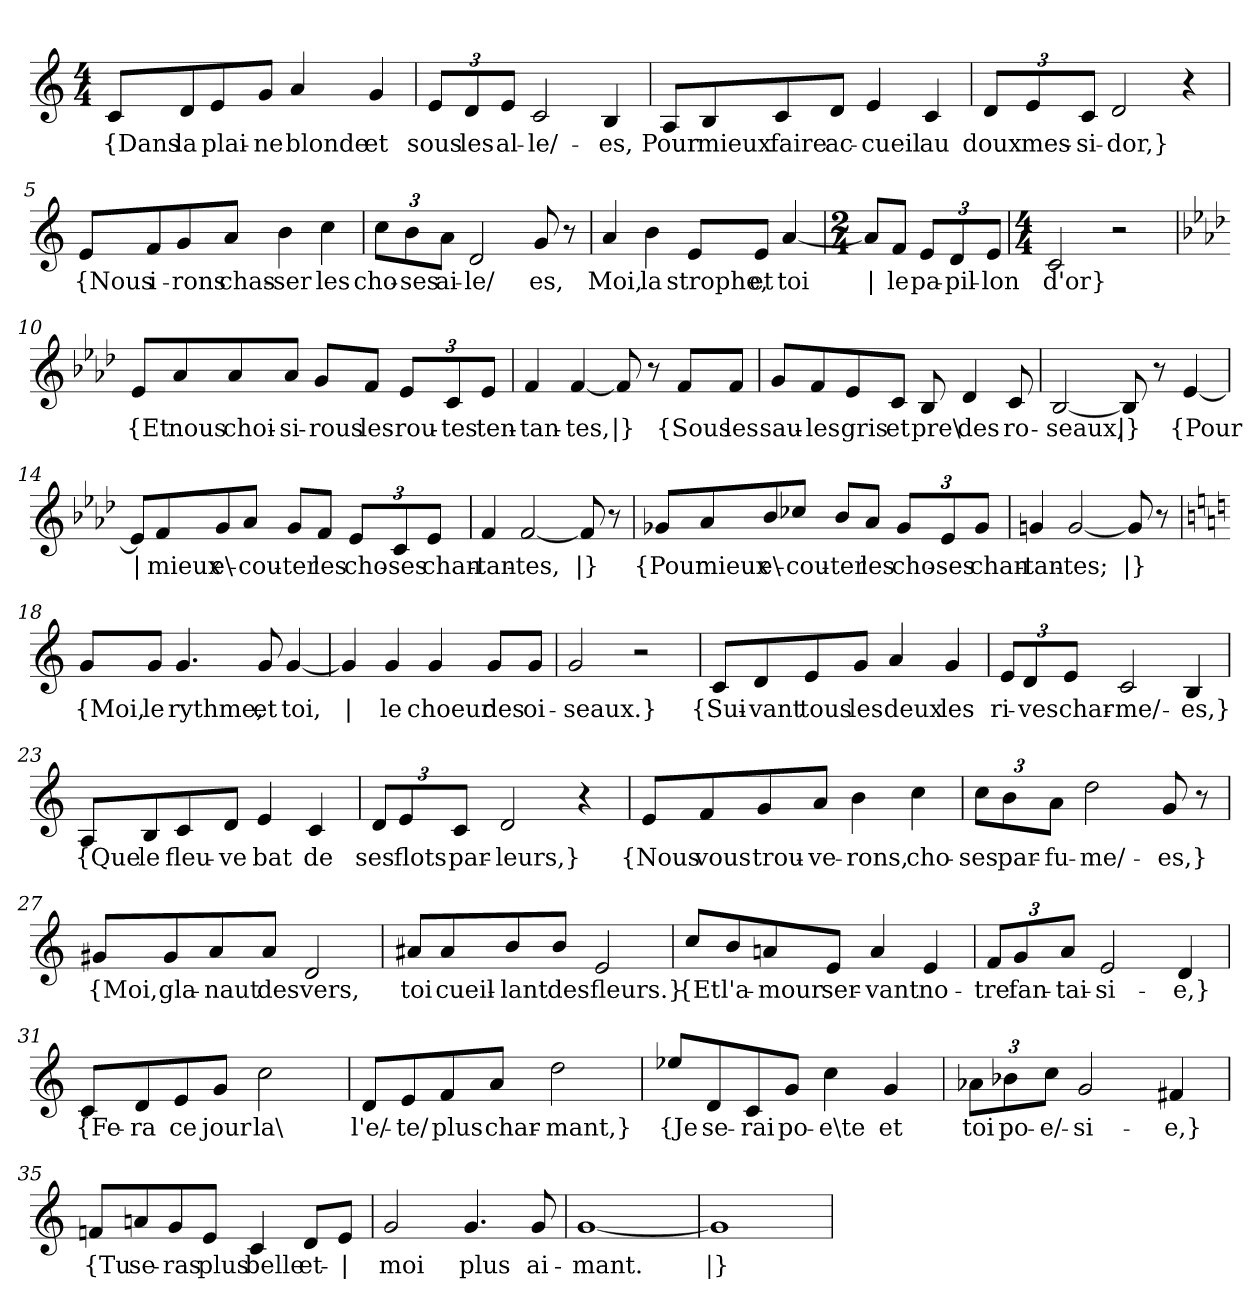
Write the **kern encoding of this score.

**kern	**text
*part1	*part1
*staff1	*staff1
*clefG2	*
*k[]	*
*M4/4	*
=1	=1
!	!LO:LY:b
8c/L	{Dans
!	!LO:LY:b
8d/	la
!	!LO:LY:b
8e/	plai-
!	!LO:LY:b
8g/J	-ne
!	!LO:LY:b
4a/	blonde
!	!LO:LY:b
4g/	et
=2	=2
*Xbrackettup	*
!	!LO:LY:b
12e/L	sous
!	!LO:LY:b
12d/	les
!	!LO:LY:b
12e/J	al-
!	!LO:LY:b
2c/	-le/-
!	!LO:LY:b
4B/	-es,
=3	=3
!	!LO:LY:b
8A/L	Pour
!	!LO:LY:b
8B/	mieux
!	!LO:LY:b
8c/	faire
!	!LO:LY:b
8d/J	ac-
!	!LO:LY:b
4e/	-cueil
!	!LO:LY:b
4c/	au
=4	=4
!	!LO:LY:b
12d/L	doux
!	!LO:LY:b
12e/	mes-
!	!LO:LY:b
12c/J	-si-
!	!LO:LY:b
2d/	-dor,}
4r	.
!!LO:LB:g=z
=5	=5
!	!LO:LY:b
8e/L	{Nous
!	!LO:LY:b
8f/	i-
!	!LO:LY:b
8g/	-rons
!	!LO:LY:b
8a/J	chas-
!	!LO:LY:b
4b\	-ser
!	!LO:LY:b
4cc\	les
=6	=6
!	!LO:LY:b
12cc\L	cho-
!	!LO:LY:b
12b\	-ses
!	!LO:LY:b
12a\J	ai-
!	!LO:LY:b
2d/	le/
!	!LO:LY:b
8g/	-es,
8r	.
=7	=7
!	!LO:LY:b
4a/	Moi,
!	!LO:LY:b
4b\	la
!	!LO:LY:b
8e/L	strophe,
!	!LO:LY:b
8e/J	et
!	!LO:LY:b
[4a/	toi
=8	=8
*M2/4	*
!	!LO:LY:b
8a/L]	|
!	!LO:LY:b
8f/J	le
!	!LO:LY:b
12e/L	pa-
!	!LO:LY:b
12d/	-pil-
!	!LO:LY:b
12e/J	-lon
!!LO:LB:g=z
=9	=9
*M4/4	*
!	!LO:LY:b
2c/	d'or}
2r	.
=10	=10
*k[b-e-a-d-]	*
!	!LO:LY:b
8e-/L	{Et
!	!LO:LY:b
8a-/	nous
!	!LO:LY:b
8a-/	choi-
!	!LO:LY:b
8a-/J	-si-
!	!LO:LY:b
8g/L	-rous
!	!LO:LY:b
8f/J	les
!	!LO:LY:b
12e-/L	rou-
!	!LO:LY:b
12c/	-tes
!	!LO:LY:b
12e-/J	ten-
=11	=11
!	!LO:LY:b
4f/	-tan-
!	!LO:LY:b
[4f/	-tes,
!	!LO:LY:b
8f/]	|}
8r	.
!	!LO:LY:b
8f/L	{Sous
!	!LO:LY:b
8f/J	les
=12	=12
!	!LO:LY:b
8g/L	sau-
!	!LO:LY:b
8f/	-les
!	!LO:LY:b
8e-/	gris
!	!LO:LY:b
8c/J	et
!	!LO:LY:b
8B-/	pre\
!	!LO:LY:b
4d-/	des
!	!LO:LY:b
8c/	ro-
!!LO:LB:g=z
=13	=13
!	!LO:LY:b
[2B-/	-seaux,
!	!LO:LY:b
8B-/]	|}
8r	.
!	!LO:LY:b
[4e-/	{Pour
=14	=14
!	!LO:LY:b
8e-/L]	|
!	!LO:LY:b
8f/	mieux
!	!LO:LY:b
8g/	e\-
!	!LO:LY:b
8a-/J	-cou-
!	!LO:LY:b
8g/L	-ter
!	!LO:LY:b
8f/J	les
!	!LO:LY:b
12e-/L	cho-
!	!LO:LY:b
12c/	-ses
!	!LO:LY:b
12e-/J	chan-
=15	=15
!	!LO:LY:b
4f/	-tan-
!	!LO:LY:b
[2f/	tes,
!	!LO:LY:b
8f/]	|}
8r	.
!!LO:LB:g=z
=16	=16
!	!LO:LY:b
8g-X/L	{Pour
!	!LO:LY:b
8a-/	mieux
!	!LO:LY:b
8b-/	e\-
!	!LO:LY:b
8cc-X/J	-cou-
!	!LO:LY:b
8b-/L	-ter
!	!LO:LY:b
8a-/J	les
!	!LO:LY:b
12g-/L	cho-
!	!LO:LY:b
12e-/	-ses
!	!LO:LY:b
12g-/J	chan-
=17	=17
!	!LO:LY:b
4gn/	-tan-
!	!LO:LY:b
[2g/	-tes;
!	!LO:LY:b
8g/]	|}
8r	.
=18	=18
*k[]	*
!	!LO:LY:b
8g/L	{Moi,
!	!LO:LY:b
8g/J	le
!	!LO:LY:b
4.g/	rythme,
!	!LO:LY:b
8g/	et
!	!LO:LY:b
[4g/	toi,
!!LO:LB:g=z
=19	=19
!	!LO:LY:b
4g/]	|
!	!LO:LY:b
4g/	le
!	!LO:LY:b
4g/	choeur
!	!LO:LY:b
8g/L	des
!	!LO:LY:b
8g/J	oi-
=20	=20
!	!LO:LY:b
2g/	-seaux.}
2r	.
=21	=21
!	!LO:LY:b
8c/L	{Sui-
!	!LO:LY:b
8d/	-vant
!	!LO:LY:b
8e/	tous
!	!LO:LY:b
8g/J	les
!	!LO:LY:b
4a/	deux
!	!LO:LY:b
4g/	les
=22	=22
!	!LO:LY:b
12e/L	ri-
!	!LO:LY:b
12d/	-ves
!	!LO:LY:b
12e/J	char-
!	!LO:LY:b
2c/	-me/-
!	!LO:LY:b
4B/	-es,}
!!LO:LB:g=z
=23	=23
!	!LO:LY:b
8A/L	{Que
!	!LO:LY:b
8B/	le
!	!LO:LY:b
8c/	fleu-
!	!LO:LY:b
8d/J	-ve
!	!LO:LY:b
4e/	bat
!	!LO:LY:b
4c/	de
=24	=24
!	!LO:LY:b
12d/L	ses
!	!LO:LY:b
12e/	flots
!	!LO:LY:b
12c/J	par-
!	!LO:LY:b
2d/	-leurs,}
4r	.
=25	=25
!	!LO:LY:b
8e/L	{Nous
!	!LO:LY:b
8f/	vous
!	!LO:LY:b
8g/	trou-
!	!LO:LY:b
8a/J	-ve-
!	!LO:LY:b
4b\	-rons,
!	!LO:LY:b
4cc\	cho-
!!LO:LB:g=z
=26	=26
!	!LO:LY:b
12cc\L	-ses
!	!LO:LY:b
12b\	par-
!	!LO:LY:b
12a\J	-fu-
!	!LO:LY:b
2dd\	-me/-
!	!LO:LY:b
8g/	-es,}
8r	.
=27	=27
!	!LO:LY:b
8g#X/L	{Moi,
!	!LO:LY:b
8g#/	gla-
!	!LO:LY:b
8a/	-naut
!	!LO:LY:b
8a/J	des
!	!LO:LY:b
2d/	vers,
=28	=28
!	!LO:LY:b
8a#X/L	toi
!	!LO:LY:b
8a#/	cueil-
!	!LO:LY:b
8b/	-lant
!	!LO:LY:b
8b/J	des
!	!LO:LY:b
2e/	fleurs.}
!!LO:LB:g=z
=29	=29
!	!LO:LY:b
8cc/L	{Et
!	!LO:LY:b
8b/	l'a-
!	!LO:LY:b
8an/	-mour
!	!LO:LY:b
8e/J	ser-
!	!LO:LY:b
4a/	-vant
!	!LO:LY:b
4e/	no-
=30	=30
!	!LO:LY:b
12f/L	-tre
!	!LO:LY:b
12g/	fan-
!	!LO:LY:b
12a/J	-tai-
!	!LO:LY:b
2e/	-si-
!	!LO:LY:b
4d/	-e,}
=31	=31
!	!LO:LY:b
8c/L	{Fe-
!	!LO:LY:b
8d/	-ra
!	!LO:LY:b
8e/	ce
!	!LO:LY:b
8g/J	jour
!	!LO:LY:b
2cc\	la\
=32	=32
!	!LO:LY:b
8d/L	l'e/-
!	!LO:LY:b
8e/	-te/
!	!LO:LY:b
8f/	plus
!	!LO:LY:b
8a/J	char-
!	!LO:LY:b
2dd\	-mant,}
!!LO:LB:g=z
=33	=33
!	!LO:LY:b
8ee-X/L	{Je
!	!LO:LY:b
8d/	se-
!	!LO:LY:b
8c/	-rai
!	!LO:LY:b
8g/J	po-
!	!LO:LY:b
4cc\	-e\te
!	!LO:LY:b
4g/	et
=34	=34
!	!LO:LY:b
12a-X\L	toi
!	!LO:LY:b
12b-X\	po-
!	!LO:LY:b
12cc\J	-e/-
!	!LO:LY:b
2g/	-si-
!	!LO:LY:b
4f#X/	-e,}
=35	=35
!	!LO:LY:b
8fn/L	{Tu
!	!LO:LY:b
8an/	se-
!	!LO:LY:b
8g/	-ras
!	!LO:LY:b
8e/J	plus
!	!LO:LY:b
4c/	belle
!	!LO:LY:b
8d/L	et-
!	!LO:LY:b
8e/J	|
=36	=36
!	!LO:LY:b
2g/	moi
!	!LO:LY:b
4.g/	plus
!	!LO:LY:b
8g/	ai-
=37	=37
!	!LO:LY:b
[1g	-mant.
=38	=38
!	!LO:LY:b
1g]	|}
=	=
*-	*-
